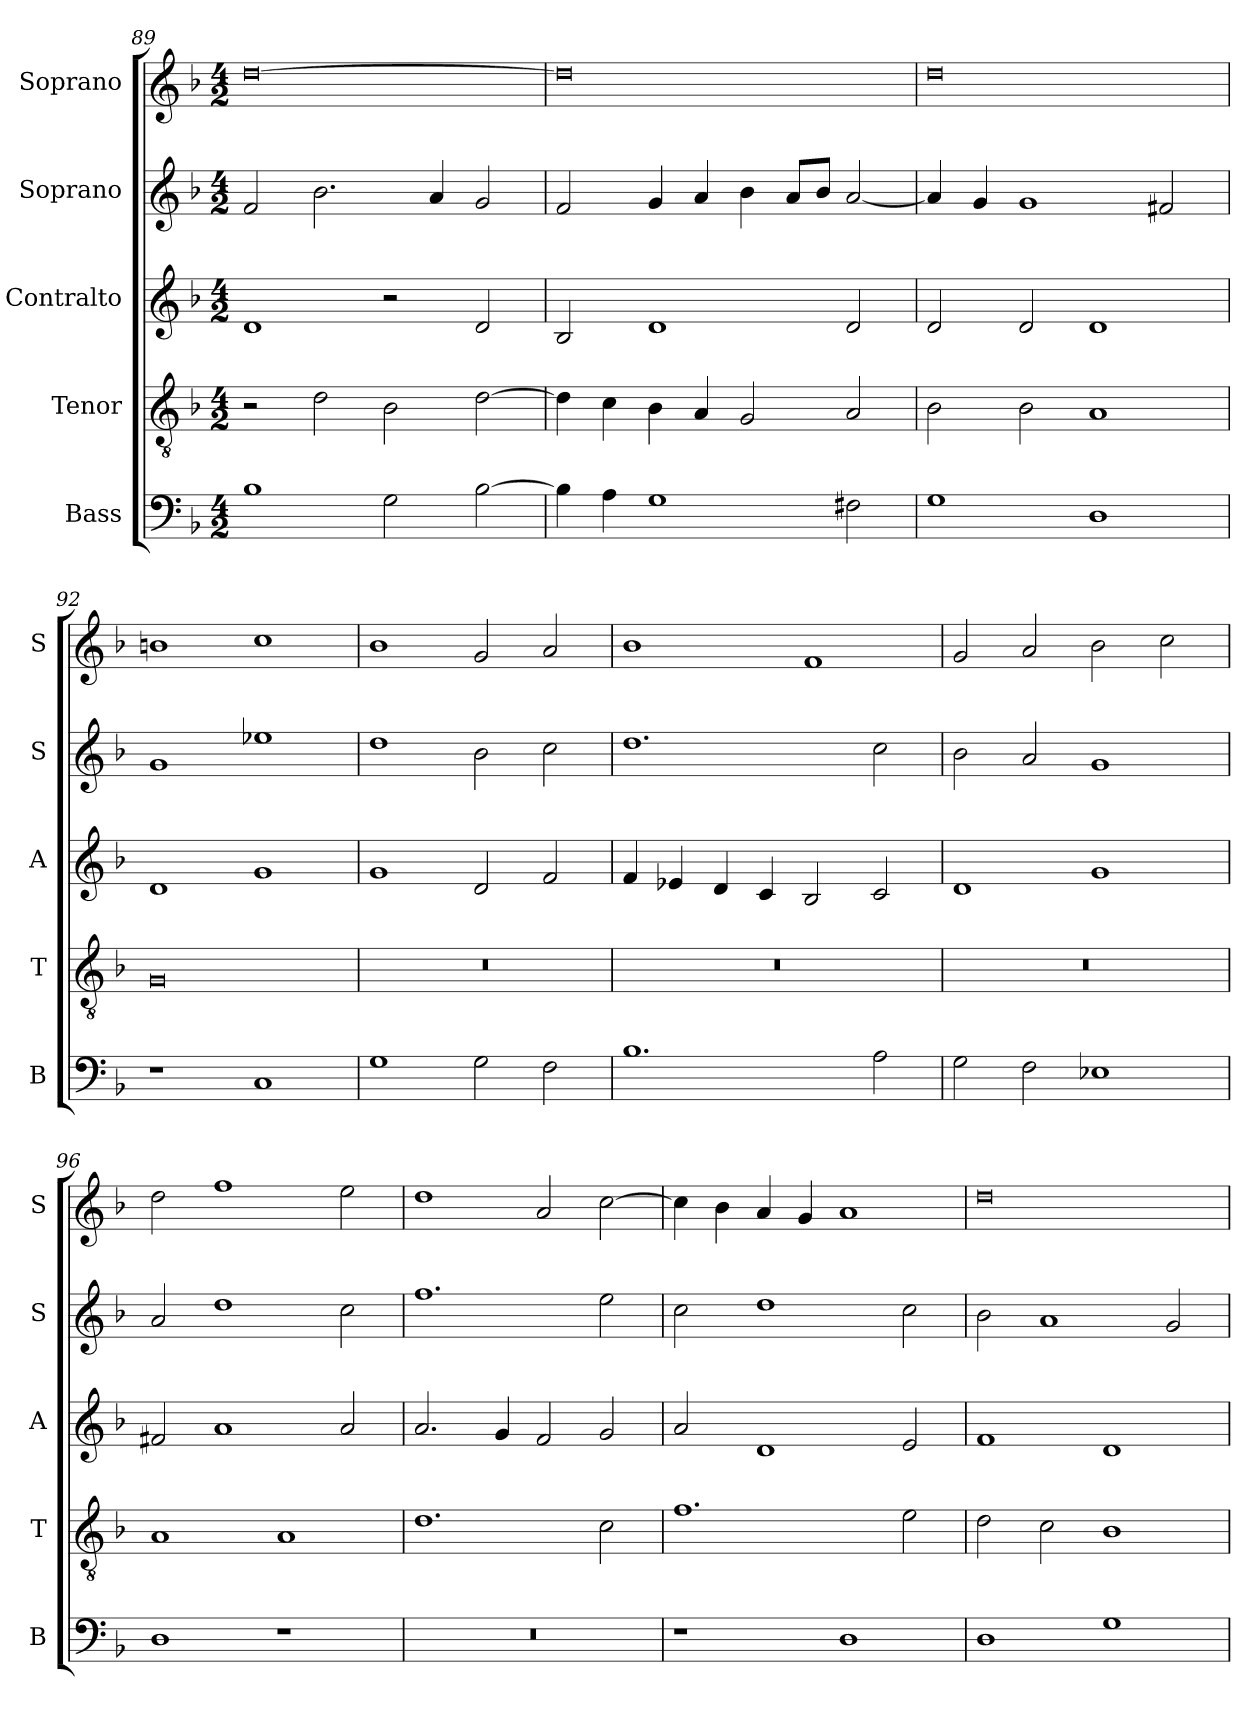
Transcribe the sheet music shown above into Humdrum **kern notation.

**kern	**kern	**kern	**kern	**kern
*part5	*part4	*part3	*part2	*part1
*staff5	*staff4	*staff3	*staff2	*staff1
*I"Bass	*I"Tenor	*I"Contralto	*I"Soprano	*I"Soprano
*I'B	*I'T	*I'A	*I'S	*I'S
*clefF4	*clefGv2	*clefG2	*clefG2	*clefG2
*k[b-]	*k[b-]	*k[b-]	*k[b-]	*k[b-]
*G:dor	*G:dor	*G:dor	*G:dor	*G:dor
*M4/2	*M4/2	*M4/2	*M4/2	*M4/2
=89	=89	=89	=89	=89
1B-	2r	1d	2f	[0dd
.	2d	.	2.b-	.
2G	2B-	2r	.	.
.	.	.	4a	.
[2B-	[2d	2d	2g	.
=90	=90	=90	=90	=90
4B-]	4d]	2B-	2f	0dd]
4A	4c	.	.	.
1G	4B-	1d	4g	.
.	4A	.	4a	.
.	2G	.	4b-	.
.	.	.	8a/L	.
.	.	.	8b-/J	.
2F#X	2A	2d	[2a	.
=91	=91	=91	=91	=91
1G	2B-	2d	4a]	0dd
.	.	.	4g	.
.	2B-	2d	1g	.
1D	1A	1d	.	.
.	.	.	2f#X	.
=92	=92	=92	=92	=92
1r	0G	1d	1g	1bn
1C	.	1g	1ee-X	1cc
=93	=93	=93	=93	=93
1G	0r	1g	1dd	1b-
2G	.	2d	2b-	2g
2F	.	2f	2cc	2a
=94	=94	=94	=94	=94
1.B-	0r	4f	1.dd	1b-
.	.	4e-X	.	.
.	.	4d	.	.
.	.	4c	.	.
.	.	2B-	.	1f
2A	.	2c	2cc	.
=95	=95	=95	=95	=95
2G	0r	1d	2b-	2g
2F	.	.	2a	2a
1E-X	.	1g	1g	2b-
.	.	.	.	2cc
=96	=96	=96	=96	=96
1D	1A	2f#X	2a	2dd
.	.	1a	1dd	1ff
1r	1A	.	.	.
.	.	2a	2cc	2ee
=97	=97	=97	=97	=97
0r	1.d	2.a	1.ff	1dd
.	.	4g	.	.
.	.	2f	.	2a
.	2c	2g	2ee	[2cc
=98	=98	=98	=98	=98
1r	1.f	2a	2cc	4cc]
.	.	.	.	4b-
.	.	1d	1dd	4a
.	.	.	.	4g
1D	.	.	.	1a
.	2e	2e	2cc	.
=99	=99	=99	=99	=99
1D	2d	1f	2b-	0dd
.	2c	.	1a	.
1G	1B-	1d	.	.
.	.	.	2g	.
=	=	=	=	=
*-	*-	*-	*-	*-
